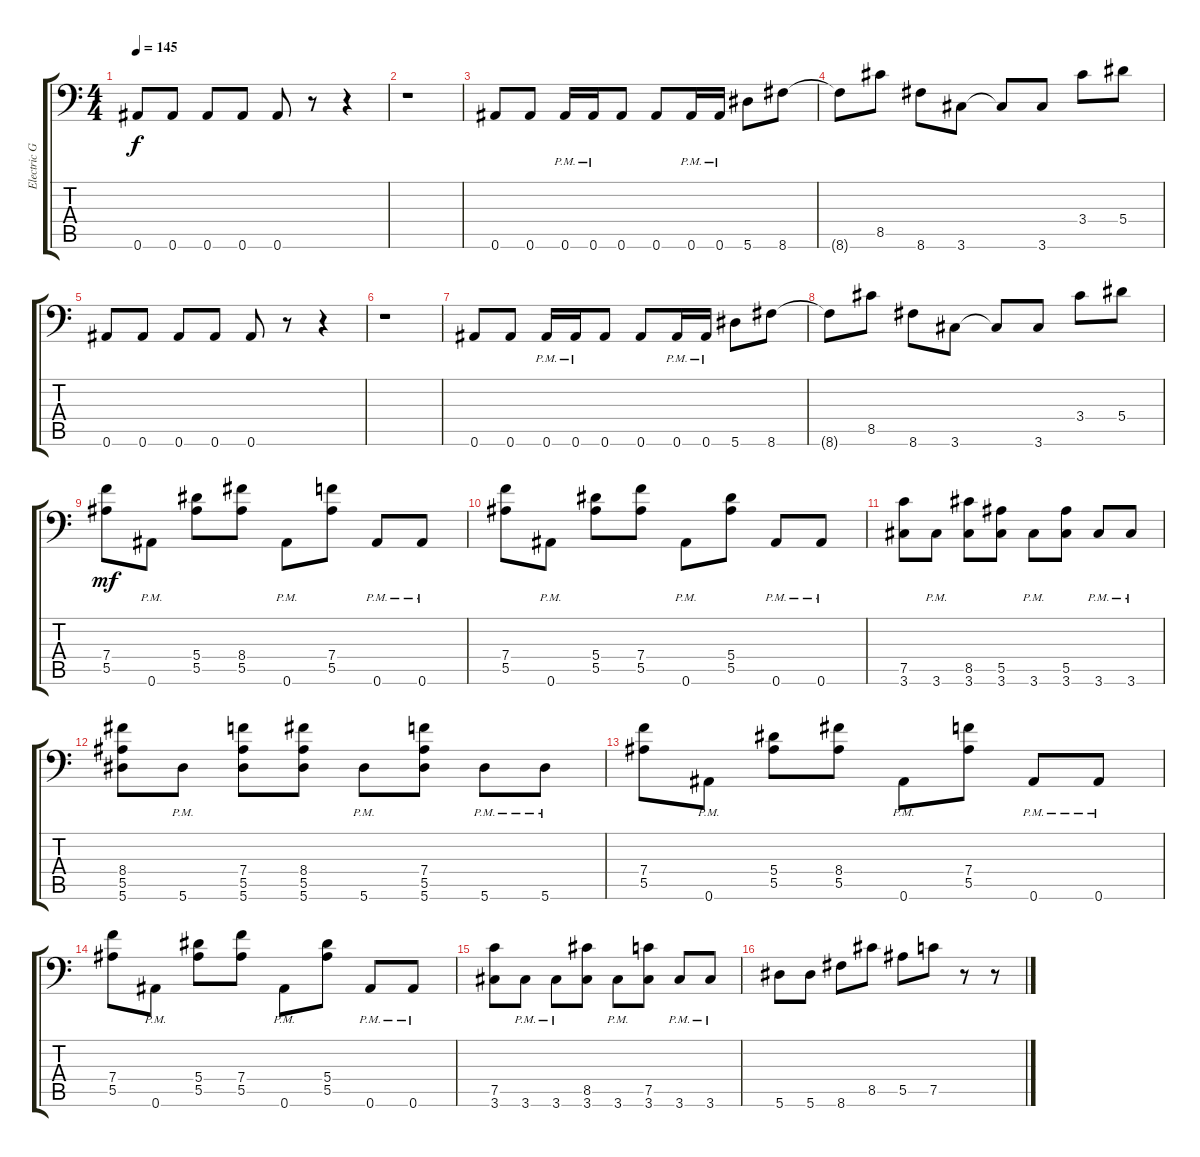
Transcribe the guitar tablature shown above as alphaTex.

\track ("Electric Guitar" "Electric G") {instrument distortionguitar}
\staff {score tabs}
\tuning (C4 G3 Eb3 Bb2 F2 Bb1) {hide}
\ts (4 4)
\tempo 145
\clef f4
\ks c
0.6.8{dy f} 0.6.8 0.6.8 0.6.8 0.6.8 r.8 r.4 |
r.1 |
0.6.8 0.6.8 0.6{pm}.16 0.6{pm}.16 0.6.8 0.6.8 0.6{pm}.16 0.6{pm}.16 5.6.8 8.6.8 |
8.6{t}.8 8.5.8 8.6.8 3.6.8 3.6{t}.8 3.6.8 3.4.8 5.4.8 |
0.6.8 0.6.8 0.6.8 0.6.8 0.6.8 r.8 r.4 |
r.1 |
0.6.8 0.6.8 0.6{pm}.16 0.6{pm}.16 0.6.8 0.6.8 0.6{pm}.16 0.6{pm}.16 5.6.8 8.6.8 |
8.6{t}.8 8.5.8 8.6.8 3.6.8 3.6{t}.8 3.6.8 3.4.8 5.4.8 |
(7.4 5.5).8{dy mf} 0.6{pm}.8 (5.4 5.5).8 (8.4 5.5).8 0.6{pm}.8 (7.4 5.5).8 0.6{pm}.8 0.6{pm}.8 |
(7.4 5.5).8 0.6{pm}.8 (5.4 5.5).8 (7.4 5.5).8 0.6{pm}.8 (5.4 5.5).8 0.6{pm}.8 0.6{pm}.8 |
(7.5 3.6).8 3.6{pm}.8 (8.5 3.6).8 (5.5 3.6).8 3.6{pm}.8 (5.5 3.6).8 3.6{pm}.8 3.6{pm}.8 |
(8.4 5.5 5.6).8 5.6{pm}.8 (7.4 5.5 5.6).8 (8.4 5.5 5.6).8 5.6{pm}.8 (7.4 5.5 5.6).8 5.6{pm}.8 5.6{pm}.8 |
(7.4 5.5).8 0.6{pm}.8 (5.4 5.5).8 (8.4 5.5).8 0.6{pm}.8 (7.4 5.5).8 0.6{pm}.8 0.6{pm}.8 |
(7.4 5.5).8 0.6{pm}.8 (5.4 5.5).8 (7.4 5.5).8 0.6{pm}.8 (5.4 5.5).8 0.6{pm}.8 0.6{pm}.8 |
(7.5 3.6).8 3.6{pm}.8 3.6{pm}.8 (8.5 3.6).8 3.6{pm}.8 (7.5 3.6).8 3.6{pm}.8 3.6{pm}.8 |
5.6.8 5.6.8 8.6.8 8.5.8 5.5.8 7.5.8 r.8 r.8
